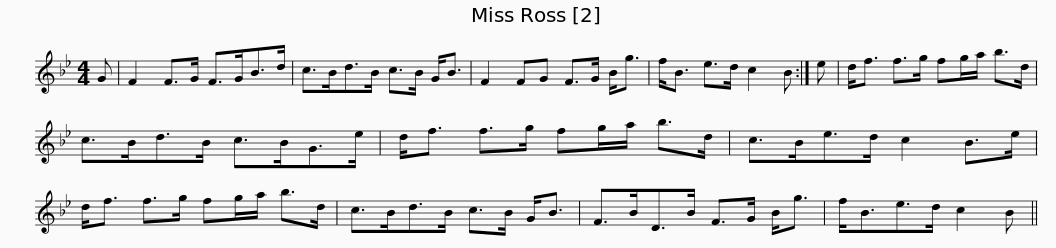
X:1
L:1/8
M:4/4
I:linebreak $
K:Bb
V:1 treble
V:1
 G | F2 F>G F>GB>d | c>Bd>B c>B G<B | F2 FG F>G B<g | f<B e>d c2 B :| %5
 e |$ d<f f>g fg/a/ b>d | c>Bd>B c>BG>e | d<f f>g fg/a/ b>d | c>Be>d c2 B>e |$ %10
 d<f f>g fg/a/ b>d | c>Bd>B c>B G<B | F>BD>B F>G B<g | f<Be>d c2 B || %14
